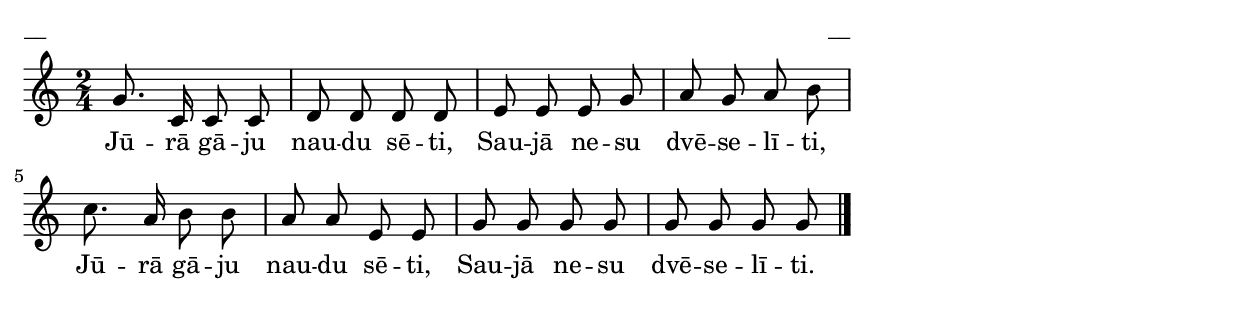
\version "2.13.16"
%\header {
%    title = "Jūrā gāju naudu sēti", Websense grāmata
%}
\paper {
line-width = 14\cm
left-margin = 0.4\cm
between-system-padding = 0.1\cm
between-system-space = 0.1\cm
}
\layout {
indent = #0
ragged-last = ##f
}

voiceA = \relative c' {
\clef "treble"
\key c \major
\time 2/4
g'8. c,16 c8 c | d8 d d d | e8 e e g | a8 g a b | 
c8. a16 b8 b | a8 a e e | g8 g g g | g8 g g g |  
\bar "|."
} 

lyricA = \lyricmode {
Jū -- rā gā -- ju nau -- du sē -- ti, 
Sau -- jā ne -- su dvē -- se -- lī -- ti, 
Jū -- rā gā -- ju nau -- du sē -- ti, 
Sau -- jā ne -- su dvē -- se -- lī -- ti.
} 

fullScore = <<
\new Staff {
<<
\new Voice = "voiceA" { \oneVoice \autoBeamOff \voiceA }
\lyricsto "voiceA" \new Lyrics \lyricA
>>
}
>>

\score {
\fullScore
\header { piece = "__" opus = "__" }
}
\markup { \with-color #(x11-color 'white) \sans \smaller "__" }
\score {
\unfoldRepeats
\fullScore
\midi {
\context { \Staff \remove "Staff_performer" }
\context { \Voice \consists "Staff_performer" }
}
}


